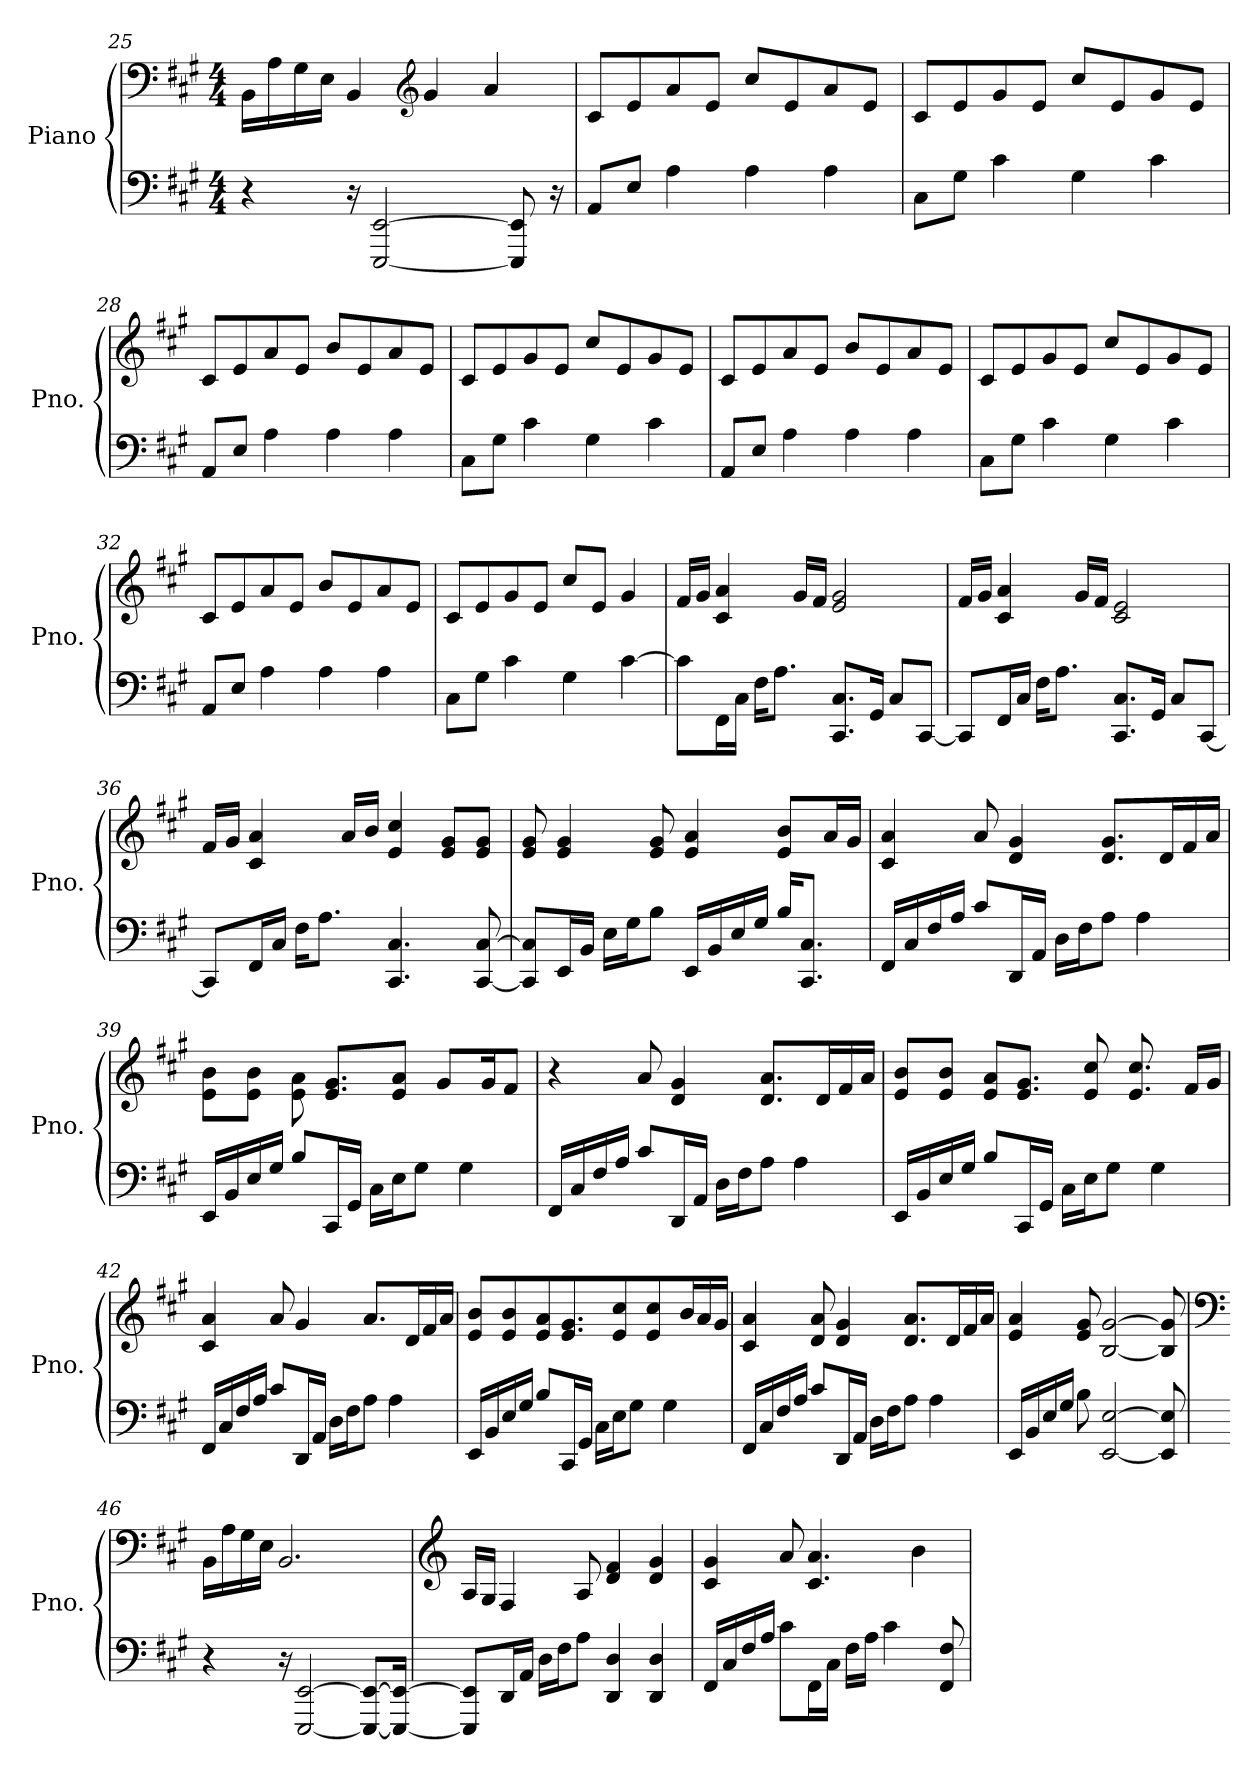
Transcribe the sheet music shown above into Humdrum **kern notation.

**kern	**kern
*part1	*part1
*staff2	*staff1
*I"Piano	*
*I'Pno.	*
*clefF4	*clefF4
*k[f#c#g#]	*k[f#c#g#]
*M4/4	*M4/4
=25	=25
4r	16BB\LL
.	16A\
.	16G#\
.	16E\JJ
16r	4BB/
[2EEE/ [2EE/	.
*	*clefG2
.	4g#/
.	4a/
8EEE/] 8EE/]	.
16r	.
=26	=26
8AA/L	8c#/L
8E/J	8e/
4A\	8a/
.	8e/J
4A\	8cc#/L
.	8e/
4A\	8a/
.	8e/J
=27	=27
8C#\L	8c#/L
8G#\J	8e/
4c#\	8g#/
.	8e/J
4G#\	8cc#/L
.	8e/
4c#\	8g#/
.	8e/J
!!LO:LB:g=z
=28	=28
8AA/L	8c#/L
8E/J	8e/
4A\	8a/
.	8e/J
4A\	8b/L
.	8e/
4A\	8a/
.	8e/J
=29	=29
8C#\L	8c#/L
8G#\J	8e/
4c#\	8g#/
.	8e/J
4G#\	8cc#/L
.	8e/
4c#\	8g#/
.	8e/J
=30	=30
8AA/L	8c#/L
8E/J	8e/
4A\	8a/
.	8e/J
4A\	8b/L
.	8e/
4A\	8a/
.	8e/J
=31	=31
8C#\L	8c#/L
8G#\J	8e/
4c#\	8g#/
.	8e/J
4G#\	8cc#/L
.	8e/
4c#\	8g#/
.	8e/J
=32	=32
8AA/L	8c#/L
8E/J	8e/
4A\	8a/
.	8e/J
4A\	8b/L
.	8e/
4A\	8a/
.	8e/J
!!LO:LB:g=z
=33	=33
8C#\L	8c#/L
8G#\J	8e/
4c#\	8g#/
.	8e/J
4G#\	8cc#/L
.	8e/J
[4c#\	4g#/
=34	=34
8c#\L]	16f#/LL
.	16g#/JJ
16FF#\L	4c#/ 4a/
16C#\JJ	.
16F#\KL	.
8.A\J	.
.	16g#/LL
.	16f#/JJ
8.CC#/ 8.C#/L	2e/ 2g#/
16GG#/Jk	.
8C#/L	.
[8CC#/J	.
=35	=35
8CC#/L]	16f#/LL
.	16g#/JJ
16FF#/L	4c#/ 4a/
16C#/JJ	.
16F#\KL	.
8.A\J	.
.	16g#/LL
.	16f#/JJ
8.CC#/ 8.C#/L	2c#/ 2e/
16GG#/Jk	.
8C#/L	.
[8CC#/J	.
=36	=36
8CC#/L]	16f#/LL
.	16g#/JJ
16FF#/L	4c#/ 4a/
16C#/JJ	.
16F#\KL	.
8.A\J	.
.	16a/LL
.	16b/JJ
4.CC#/ 4.C#/	4e/ 4cc#/
.	8e/ 8g#/L
[8CC#/ [8C#/	8e/ 8g#/J
!!LO:LB:g=z
=37	=37
8CC#/] 8C#/]L	8e/ 8g#/
16EE/L	4e/ 4g#/
16BB/JJ	.
16E\LL	.
16G#\J	.
8B\J	8e/ 8g#/
16EE/LL	4e/ 4a/
16BB/	.
16E/	.
16G#/JJ	.
16B/KL	8e/ 8b/L
8.CC#/ 8.C#/J	.
.	16a/L
.	16g#/JJ
=38	=38
16FF#/LL	4c#/ 4a/
16C#/	.
16F#/	.
16A/JJ	.
8c#/L	8a/
16DD/L	4d/ 4g#/
16AA/JJ	.
16D\LL	.
16F#\J	.
8A\J	8.d/ 8.g#/L
4A\	.
.	16d/L
.	16f#/
.	16a/JJ
=39	=39
16EE/LL	8e\ 8b\L
16BB/	.
16E/	8e\ 8b\J
16G#/JJ	.
8B/L	8e\ 8a\
16CC#/L	8.e/ 8.g#/L
16GG#/JJ	.
16C#\LL	.
16E\J	8e/ 8a/J
8G#\J	.
.	8g#/L
4G#\	.
.	16g#/K
.	8f#/J
!!LO:PB:g=z
=40	=40
16FF#/LL	4r
16C#/	.
16F#/	.
16A/JJ	.
8c#/L	8a/
16DD/L	4d/ 4g#/
16AA/JJ	.
16D\LL	.
16F#\J	.
8A\J	8.d/ 8.a/L
4A\	.
.	16d/L
.	16f#/
.	16a/JJ
=41	=41
16EE/LL	8e/ 8b/L
16BB/	.
16E/	8e/ 8b/J
16G#/JJ	.
8B/L	8e/ 8a/L
16CC#/L	8.e/ 8.g#/J
16GG#/JJ	.
16C#\LL	.
16E\J	8e/ 8cc#/
8G#\J	.
.	8.e/ 8.cc#/
4G#\	.
.	16f#/LL
.	16g#/JJ
=42	=42
16FF#/LL	4c#/ 4a/
16C#/	.
16F#/	.
16A/JJ	.
8c#/L	8a/
16DD/L	4g#/
16AA/JJ	.
16D\LL	.
16F#\J	.
8A\J	8.a/L
4A\	.
.	16d/L
.	16f#/
.	16a/JJ
!!LO:LB:g=z
=43	=43
16EE/LL	8e/ 8b/L
16BB/	.
16E/	8e/ 8b/
16G#/JJ	.
8B/L	8e/ 8a/
16CC#/L	8.e/ 8.g#/
16GG#/JJ	.
16C#\LL	.
16E\J	8e/ 8cc#/
8G#\J	.
.	8e/ 8cc#/
4G#\	.
.	16b/L
.	16a/
.	16g#/JJ
=44	=44
16FF#/LL	4c#/ 4a/
16C#/	.
16F#/	.
16A/JJ	.
8c#/L	8d/ 8a/
16DD/L	4d/ 4g#/
16AA/JJ	.
16D\LL	.
16F#\J	.
8A\J	8.d/ 8.a/L
4A\	.
.	16d/L
.	16f#/
.	16a/JJ
=45	=45
16EE/LL	4e/ 4a/
16BB/	.
16E/	.
16G#/JJ	.
8B\	8e/ 8g#/
[2EE/ [2E/	[2B/ [2g#/
8EE/] 8E/]	8B/] 8g#/]
!!LO:LB:g=z
=46	=46
*	*clefF4
4r	16BB\LL
.	16A\
.	16G#\
.	16E\JJ
16r	2.BB/
[2EEE/ [2EE/	.
8EEE/_ 8EE/_L	.
16EEE/_ 16EE/_Jk	.
=47	=47
*	*clefG2
8EEE/] 8EE/]L	16A/LL
.	16G#/JJ
16DD/L	4F#/
16AA/JJ	.
16D\LL	.
16F#\J	.
8A\J	8A/
4DD/ 4D/	4d/ 4f#/
4DD/ 4D/	4d/ 4g#/
=48	=48
16FF#/LL	4c#/ 4g#/
16C#/	.
16F#/	.
16A/JJ	.
8c#\L	8a/
16FF#\L	4.c#/ 4.a/
16C#\JJ	.
16F#\LL	.
16A\JJ	.
4c#\	.
.	4b\
8FF#/ 8F#/	.
=	=
*-	*-
